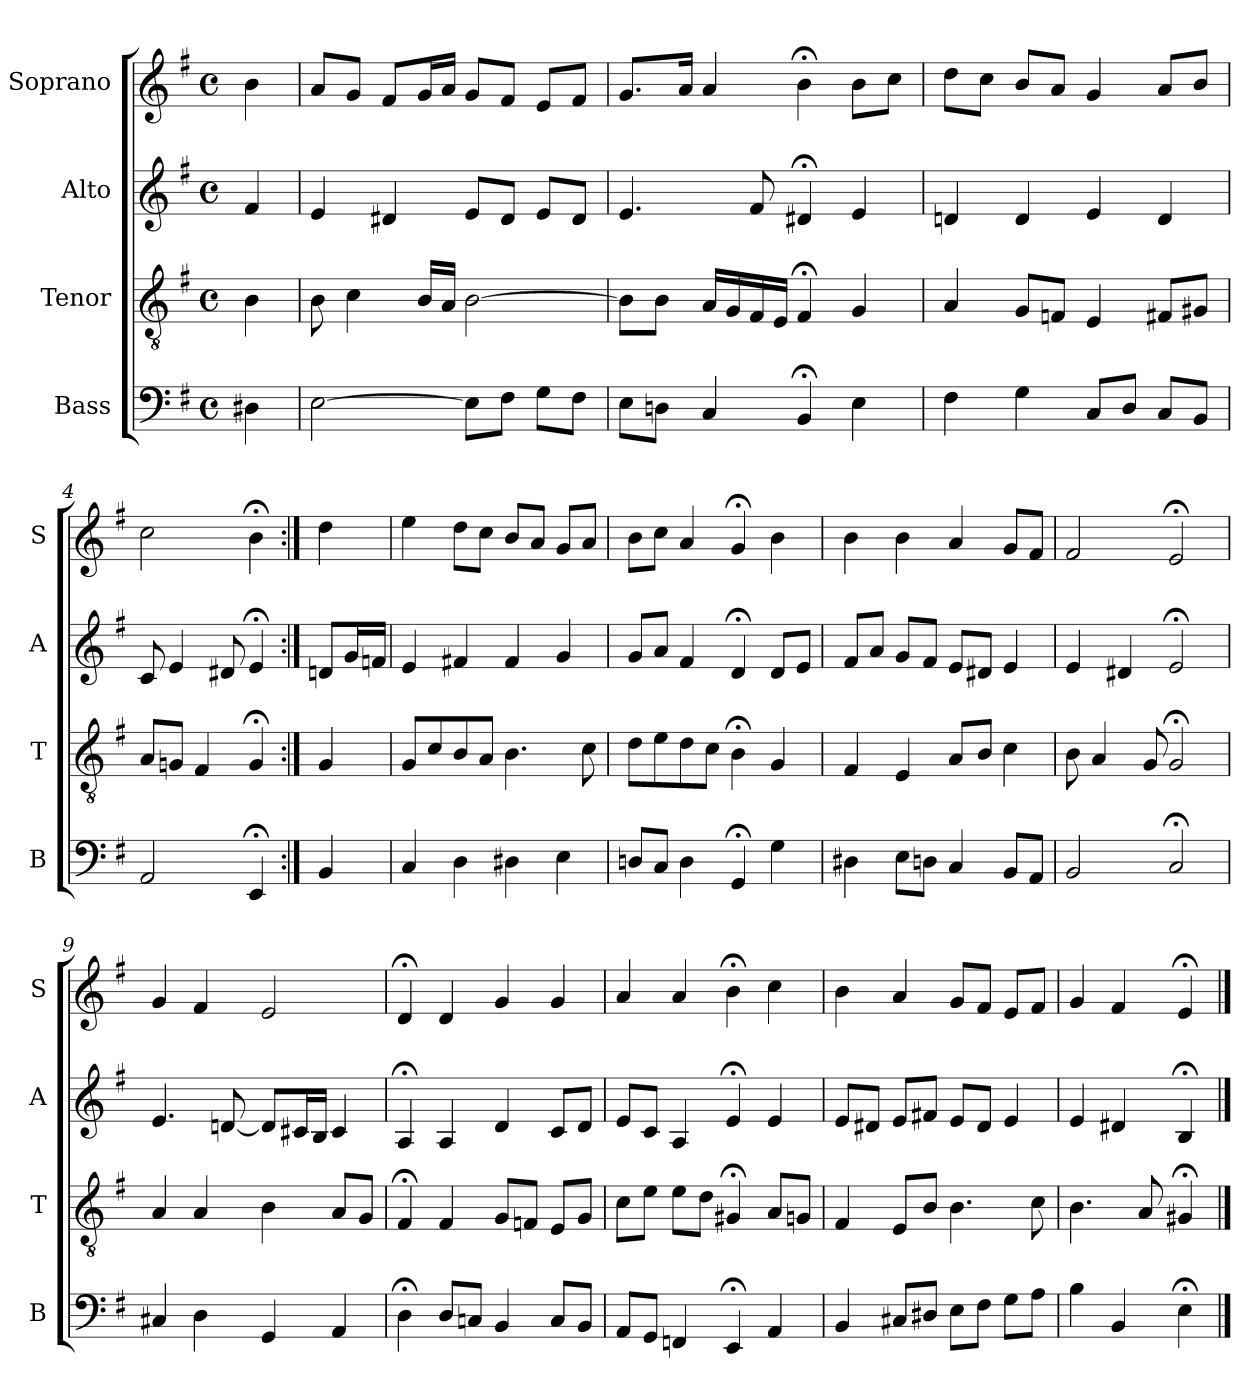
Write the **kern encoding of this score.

**kern	**kern	**kern	**kern
*part4	*part3	*part2	*part1
*staff4	*staff3	*staff2	*staff1
*I"Bass	*I"Tenor	*I"Alto	*I"Soprano
*I'B	*I'T	*I'A	*I'S
*clefF4	*clefGv2	*clefG2	*clefG2
*k[f#]	*k[f#]	*k[f#]	*k[f#]
*e:	*e:	*e:	*e:
*M4/4	*M4/4	*M4/4	*M4/4
*met(c)	*met(c)	*met(c)	*met(c)
*MM100	*MM100	*MM100	*MM100
=	=	=	=
4D#X	4B	4f#	4b
=1	=1	=1	=1
[2E	8B	4e	8aL
.	4c	.	8gJ
.	.	4d#X	8f#L
.	16BLL	.	16gL
.	16AJJ	.	16aJJ
8EL]	[2B	8eL	8gL
8F#J	.	8d#J	8f#J
8GL	.	8eL	8eL
8F#J	.	8d#J	8f#J
=2	=2	=2	=2
8EL	8BL]	4.e	8.gL
8DnJ	8BJ	.	.
.	.	.	16aJk
4C	16ALL	.	4a
.	16G	.	.
.	16F#	8f#	.
.	16EJJ	.	.
4BB;<	4F#;<	4d#X;<	4b;<
4E	4G	4e	8bL
.	.	.	8ccJ
=3	=3	=3	=3
4F#	4A	4dn	8ddL
.	.	.	8ccJ
4G	8GL	4d	8bL
.	8FnJ	.	8aJ
8CL	4E	4e	4g
8DJ	.	.	.
8CL	8F#XL	4d	8aL
8BBJ	8G#XJ	.	8bJ
=4	=4	=4	=4
2AA	8AL	8c	2cc
.	8GnJ	4e	.
.	4F#	.	.
.	.	8d#X	.
4EE;<	4G;<	4e;<	4b;<
=:|!	=:|!	=:|!	=:|!
4BB	4G	8dnL	4dd
.	.	16gL	.
.	.	16fnJJ	.
=5	=5	=5	=5
4C	8GL	4e	4ee
.	8c	.	.
4D	8B	4f#X	8ddL
.	8AJ	.	8ccJ
4D#X	4.B	4f#	8bL
.	.	.	8aJ
4E	.	4g	8gL
.	8c	.	8aJ
=6	=6	=6	=6
8DnL	8dL	8gL	8bL
8CJ	8e	8aJ	8ccJ
4D	8d	4f#	4a
.	8cJ	.	.
4GG;<	4B;<	4d;<	4g;<
4G	4G	8dL	4b
.	.	8eJ	.
=7	=7	=7	=7
4D#X	4F#	8f#L	4b
.	.	8aJ	.
8EL	4E	8gL	4b
8DnJ	.	8f#J	.
4C	8AL	8eL	4a
.	8BJ	8d#XJ	.
8BBL	4c	4e	8gL
8AAJ	.	.	8f#J
=8	=8	=8	=8
2BB	8B	4e	2f#
.	4A	.	.
.	.	4d#X	.
.	8G	.	.
2C;<	2G;<	2e;<	2e;<
=9	=9	=9	=9
4C#X	4A	4.e	4g
4D	4A	.	4f#
.	.	[8dn	.
4GG	4B	8dL]	2e
.	.	16c#XL	.
.	.	16BJJ	.
4AA	8AL	4c#	.
.	8GJ	.	.
=10	=10	=10	=10
4D;<	4F#;<	4A;<	4d;<
8DL	4F#	4A	4d
8CnJ	.	.	.
4BB	8GL	4d	4g
.	8FnJ	.	.
8CL	8EL	8cL	4g
8BBJ	8GJ	8dJ	.
=11	=11	=11	=11
8AAL	8cL	8eL	4a
8GGJ	8eJ	8cJ	.
4FFn	8eL	4A	4a
.	8dJ	.	.
4EE;<	4G#X;<	4e;<	4b;<
4AA	8AL	4e	4cc
.	8GnJ	.	.
=12	=12	=12	=12
4BB	4F#	8eL	4b
.	.	8d#XJ	.
8C#XL	8EL	8eL	4a
8D#XJ	8BJ	8f#XJ	.
8EL	4.B	8eL	8gL
8F#J	.	8d#J	8f#J
8GL	.	4e	8eL
8AJ	8c	.	8f#J
=13	=13	=13	=13
4B	4.B	4e	4g
4BB	.	4d#X	4f#
.	8A	.	.
4E;<	4G#X;<	4B;<	4e;<
==	==	==	==
*-	*-	*-	*-
